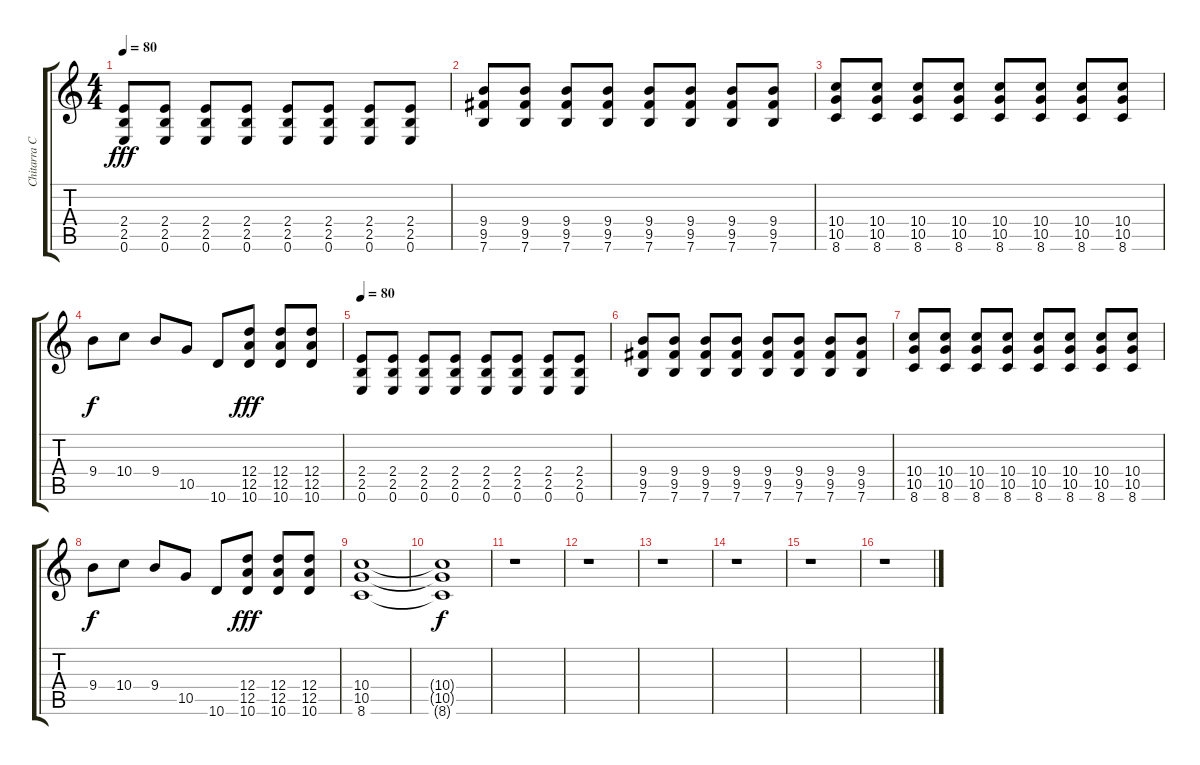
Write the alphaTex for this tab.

\track ("Chitarra Chorus" "Chitarra C") {instrument distortionguitar}
\staff {score tabs}
\tuning (E4 B3 G3 D3 A2 E2) {hide}
\ts (4 4)
\tempo 80
\clef g2
\ks c
(2.4 2.5 0.6).8{dy fff instrument distortionguitar} (2.4 2.5 0.6).8 (2.4 2.5 0.6).8 (2.4 2.5 0.6).8 (2.4 2.5 0.6).8 (2.4 2.5 0.6).8 (2.4 2.5 0.6).8 (2.4 2.5 0.6).8 |
(9.4 9.5 7.6).8 (9.4 9.5 7.6).8 (9.4 9.5 7.6).8 (9.4 9.5 7.6).8 (9.4 9.5 7.6).8 (9.4 9.5 7.6).8 (9.4 9.5 7.6).8 (9.4 9.5 7.6).8 |
(10.4 10.5 8.6).8 (10.4 10.5 8.6).8 (10.4 10.5 8.6).8 (10.4 10.5 8.6).8 (10.4 10.5 8.6).8 (10.4 10.5 8.6).8 (10.4 10.5 8.6).8 (10.4 10.5 8.6).8 |
9.4.8{dy f} 10.4.8 9.4.8 10.5.8 10.6.8 (12.4 12.5 10.6).8{dy fff} (12.4 12.5 10.6).8 (12.4 12.5 10.6).8 |
\tempo 80
(2.4 2.5 0.6).8 (2.4 2.5 0.6).8 (2.4 2.5 0.6).8 (2.4 2.5 0.6).8 (2.4 2.5 0.6).8 (2.4 2.5 0.6).8 (2.4 2.5 0.6).8 (2.4 2.5 0.6).8 |
(9.4 9.5 7.6).8 (9.4 9.5 7.6).8 (9.4 9.5 7.6).8 (9.4 9.5 7.6).8 (9.4 9.5 7.6).8 (9.4 9.5 7.6).8 (9.4 9.5 7.6).8 (9.4 9.5 7.6).8 |
(10.4 10.5 8.6).8 (10.4 10.5 8.6).8 (10.4 10.5 8.6).8 (10.4 10.5 8.6).8 (10.4 10.5 8.6).8 (10.4 10.5 8.6).8 (10.4 10.5 8.6).8 (10.4 10.5 8.6).8 |
9.4.8{dy f} 10.4.8 9.4.8 10.5.8 10.6.8 (12.4 12.5 10.6).8{dy fff} (12.4 12.5 10.6).8 (12.4 12.5 10.6).8 |
(10.4 10.5 8.6).1 |
(10.4{t} 10.5{t} 8.6{t}).1{dy f} |
r.1 |
r.1 |
r.1 |
r.1 |
r.1 |
r.1
